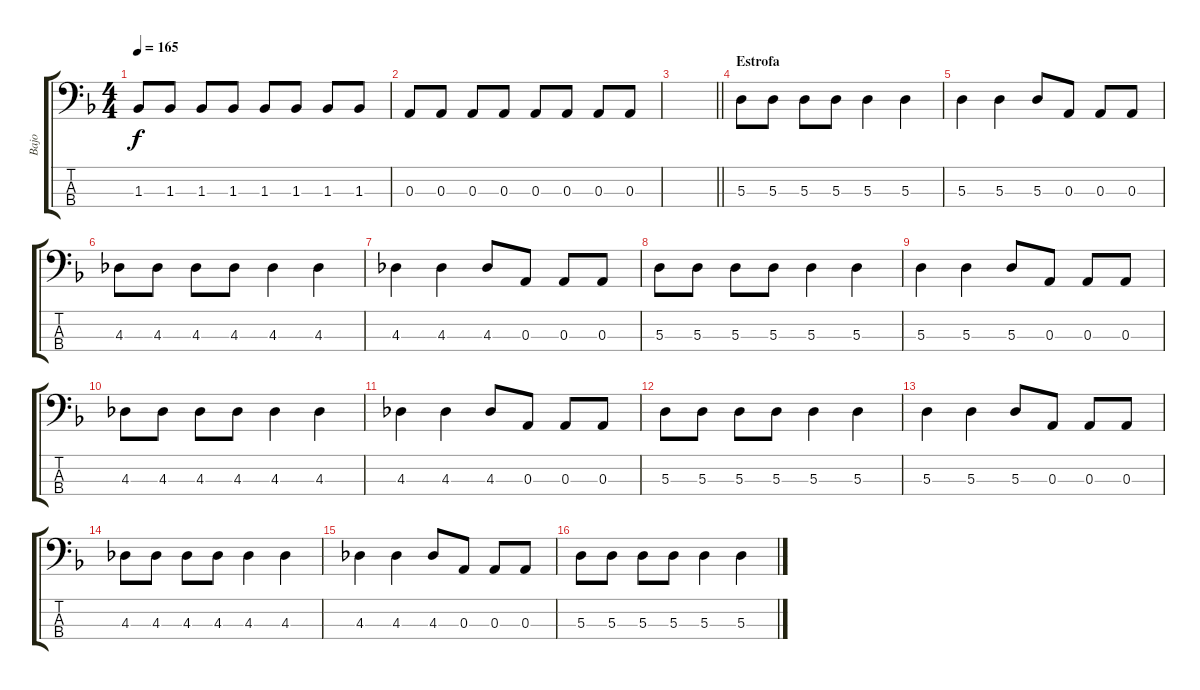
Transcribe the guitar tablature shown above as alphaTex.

\track ("Bajo" "Bajo") {instrument electricbassfinger}
\staff {score tabs}
\tuning (G2 D2 A1 E1) {hide}
\ts (4 4)
\tempo 165
\clef f4
\ks f
1.3.8{dy f} 1.3.8 1.3.8 1.3.8 1.3.8 1.3.8 1.3.8 1.3.8 |
0.3.8 0.3.8 0.3.8 0.3.8 0.3.8 0.3.8 0.3.8 0.3.8 |
\barLineRight lightlight
|
\section ("" "Estrofa")
5.3.8 5.3.8 5.3.8 5.3.8 5.3.4 5.3.4 |
5.3.4 5.3.4 5.3.8 0.3.8 0.3.8 0.3.8 |
4.3.8 4.3.8 4.3.8 4.3.8 4.3.4 4.3.4 |
4.3.4 4.3.4 4.3.8 0.3.8 0.3.8 0.3.8 |
5.3.8 5.3.8 5.3.8 5.3.8 5.3.4 5.3.4 |
5.3.4 5.3.4 5.3.8 0.3.8 0.3.8 0.3.8 |
4.3.8 4.3.8 4.3.8 4.3.8 4.3.4 4.3.4 |
4.3.4 4.3.4 4.3.8 0.3.8 0.3.8 0.3.8 |
5.3.8 5.3.8 5.3.8 5.3.8 5.3.4 5.3.4 |
5.3.4 5.3.4 5.3.8 0.3.8 0.3.8 0.3.8 |
4.3.8 4.3.8 4.3.8 4.3.8 4.3.4 4.3.4 |
4.3.4 4.3.4 4.3.8 0.3.8 0.3.8 0.3.8 |
5.3.8 5.3.8 5.3.8 5.3.8 5.3.4 5.3.4
